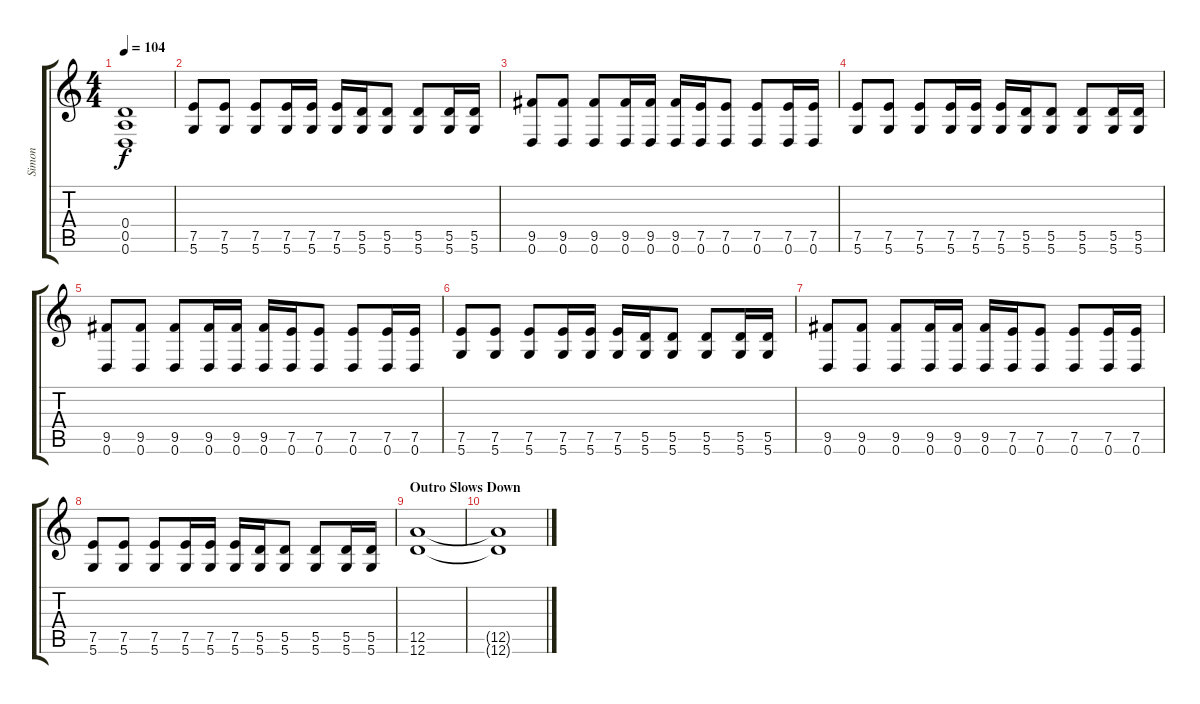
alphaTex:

\track ("Simon" "Simon") {instrument electricguitarjazz}
\staff {score tabs}
\tuning (E4 B3 G3 D3 A2 D2) {hide}
\ts (4 4)
\tempo 104
\clef g2
\ks c
(0.4{t} 0.5{t} 0.6{t}).1{dy f} |
(7.5 5.6).8 (7.5 5.6).8 (7.5 5.6).8 (7.5 5.6).16 (7.5 5.6).16 (7.5 5.6).16 (5.5 5.6).16 (5.5 5.6).8 (5.5 5.6).8 (5.5 5.6).16 (5.5 5.6).16 |
(9.5 0.6).8 (9.5 0.6).8 (9.5 0.6).8 (9.5 0.6).16 (9.5 0.6).16 (9.5 0.6).16 (7.5 0.6).16 (7.5 0.6).8 (7.5 0.6).8 (7.5 0.6).16 (7.5 0.6).16 |
(7.5 5.6).8 (7.5 5.6).8 (7.5 5.6).8 (7.5 5.6).16 (7.5 5.6).16 (7.5 5.6).16 (5.5 5.6).16 (5.5 5.6).8 (5.5 5.6).8 (5.5 5.6).16 (5.5 5.6).16 |
(9.5 0.6).8 (9.5 0.6).8 (9.5 0.6).8 (9.5 0.6).16 (9.5 0.6).16 (9.5 0.6).16 (7.5 0.6).16 (7.5 0.6).8 (7.5 0.6).8 (7.5 0.6).16 (7.5 0.6).16 |
(7.5 5.6).8 (7.5 5.6).8 (7.5 5.6).8 (7.5 5.6).16 (7.5 5.6).16 (7.5 5.6).16 (5.5 5.6).16 (5.5 5.6).8 (5.5 5.6).8 (5.5 5.6).16 (5.5 5.6).16 |
(9.5 0.6).8 (9.5 0.6).8 (9.5 0.6).8 (9.5 0.6).16 (9.5 0.6).16 (9.5 0.6).16 (7.5 0.6).16 (7.5 0.6).8 (7.5 0.6).8 (7.5 0.6).16 (7.5 0.6).16 |
(7.5 5.6).8 (7.5 5.6).8 (7.5 5.6).8 (7.5 5.6).16 (7.5 5.6).16 (7.5 5.6).16 (5.5 5.6).16 (5.5 5.6).8 (5.5 5.6).8 (5.5 5.6).16 (5.5 5.6).16 |
\section ("" "Outro Slows Down")
(12.5 12.6).1 |
(12.5{t} 12.6{t}).1
